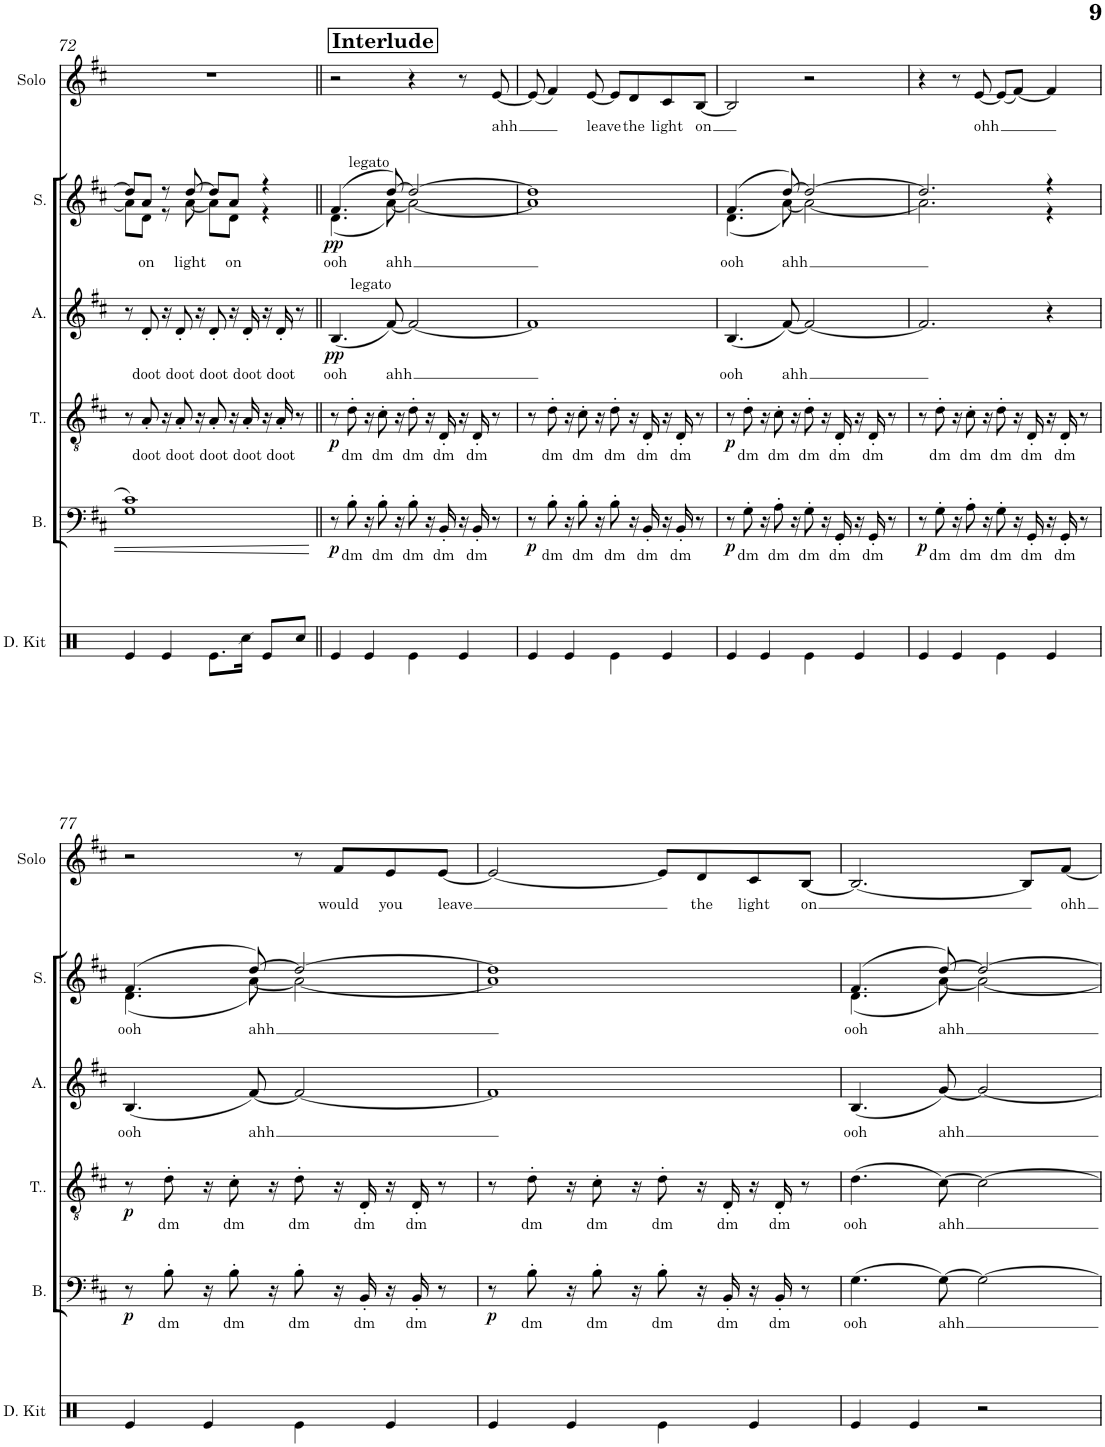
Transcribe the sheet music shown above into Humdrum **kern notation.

**kern	**kern	**text	**dynam	**kern	**text	**dynam	**kern	**text	**dynam	**kern	**text	**dynam	**kern	**text
*part6	*part5	*part5	*part5	*part4	*part4	*part4	*part3	*part3	*part3	*part2	*part2	*part2	*part1	*part1
*staff6	*staff5	*staff5	*staff5	*staff4	*staff4	*staff4	*staff3	*staff3	*staff3	*staff2	*staff2	*staff2	*staff1	*staff1
*I"Drum Kit	*I"Bass	*	*	*I"Tenor	*	*	*I"Alto	*	*	*I"Soprano	*	*	*I"Solo	*
*I'D. Kit	*I'B.	*	*	*I'T..	*	*	*I'A.	*	*	*I'S.	*	*	*I'Solo	*
!!LO:PB:g=z
*clefX	*clefF4	*	*	*clefGv2	*	*	*clefG2	*	*	*clefG2	*	*	*clefG2	*
*k[]	*k[f#c#]	*	*	*k[f#c#]	*	*	*k[f#c#]	*	*	*k[f#c#]	*	*	*k[f#c#]	*
*M4/4	*M4/4	*	*	*M4/4	*	*	*M4/4	*	*	*M4/4	*	*	*M4/4	*
=72	=72	=72	=72	=72	=72	=72	=72	=72	=72	=72	=72	=72	=72	=72
*	*^	*	*	*	*	*	*	*	*	*^	*	*	*	*
4Re/	1c#	1G	.	.	8r	.	.	8r	.	.	8dd/L]	8a\L]	.	.	1r	.
!	!	!	!	!	!	!LO:LY:b	!	!	!LO:LY:b	!	!	!	!LO:LY:b	!	!	!
.	.	.	.	.	8A'/	doot	.	8d'/	doot	.	8a/J	8d\J	on	.	.	.
4Re/	.	.	.	.	16r	.	.	16r	.	.	8r	8r	.	.	.	.
!	!	!	!	!	!	!LO:LY:b	!	!	!LO:LY:b	!	!	!	!	!	!	!
.	.	.	.	.	8A'/	doot	.	8d'/	doot	.	.	.	.	.	.	.
!	!	!	!	!	!	!	!	!	!	!	!	!	!LO:LY:b	!	!	!
.	.	.	.	.	.	.	.	.	.	.	[8dd/	[8a\	light	.	.	.
.	.	.	.	.	16r	.	.	16r	.	.	.	.	.	.	.	.
!	!	!	!	!	!	!LO:LY:b	!	!	!LO:LY:b	!	!	!	!	!	!	!
8.Re\L	.	.	.	.	8A'/	doot	.	8d'/	doot	.	8dd/L]	8a\L]	.	.	.	.
!	!	!	!	!	!	!	!	!	!	!	!	!	!LO:LY:b	!	!	!
.	.	.	.	.	16r	.	.	16r	.	.	8a/J	8d\J	on	.	.	.
!	!	!	!	!	!	!LO:LY:b	!	!	!LO:LY:b	!	!	!	!	!	!	!
16Rcc\Jk	.	.	.	.	16A'/	doot	.	16d'/	doot	.	.	.	.	.	.	.
8Re/L	.	.	.	.	16r	.	.	16r	.	.	4r	4r	.	.	.	.
!	!	!	!	!	!	!LO:LY:b	!	!	!LO:LY:b	!	!	!	!	!	!	!
.	.	.	.	.	16A'/	doot	.	16d'/	doot	.	.	.	.	.	.	.
8Rcc/J	.	.	.	.	8r	.	.	8r	.	.	.	.	.	.	.	.
*	*v	*v	*	*	*	*	*	*	*	*	*	*	*	*	*	*
!!LO:REH:place=s1:a:B:cj:fs=14:t=Interlude
=73||	=73||	=73||	=73||	=73||	=73||	=73||	=73||	=73||	=73||	=73||	=73||	=73||	=73||	=73||	=73||
!	!	!	!	!	!	!	!	!	!	!LO:TX:a:t=legato	!	!	!	!	!
!	!	!	!	!	!	!	!LO:TX:a:t=legato	!	!	!	!	!	!	!	!
!	!	!	!LO:DY:b	!	!	!LO:DY:b	!	!LO:LY:b	!LO:DY:b	!	!	!LO:LY:b	!LO:DY:b	!	!
4Re/	8r	.	p	8r	.	p	(4.B/	ooh	pp	(4.f#/	(4.d\	ooh	pp	2r	.
!	!	!LO:LY:b	!	!	!LO:LY:b	!	!	!	!	!	!	!	!	!	!
.	8B'\	dm	.	8d'\	dm	.	.	.	.	.	.	.	.	.	.
4Re/	16r	.	.	16r	.	.	.	.	.	.	.	.	.	.	.
!	!	!LO:LY:b	!	!	!LO:LY:b	!	!	!	!	!	!	!	!	!	!
.	8B'\	dm	.	8c#'\	dm	.	.	.	.	.	.	.	.	.	.
!	!	!	!	!	!	!	!	!LO:LY:b	!	!	!	!LO:LY:b	!	!	!
.	.	.	.	.	.	.	[8f#/)	ahh	.	[8dd/)	[8a\)	ahh	.	.	.
.	16r	.	.	16r	.	.	.	.	.	.	.	.	.	.	.
!	!	!LO:LY:b	!	!	!LO:LY:b	!	!	!	!	!	!	!	!	!	!
4Re\	8B'\	dm	.	8d'\	dm	.	2f#/_	.	.	2dd/_	2a\_	.	.	4r	.
.	16r	.	.	16r	.	.	.	.	.	.	.	.	.	.	.
!	!	!LO:LY:b	!	!	!LO:LY:b	!	!	!	!	!	!	!	!	!	!
.	16BB'/	dm	.	16D'/	dm	.	.	.	.	.	.	.	.	.	.
4Re/	16r	.	.	16r	.	.	.	.	.	.	.	.	.	8r	.
!	!	!LO:LY:b	!	!	!LO:LY:b	!	!	!	!	!	!	!	!	!	!
.	16BB'/	dm	.	16D'/	dm	.	.	.	.	.	.	.	.	.	.
!	!	!	!	!	!	!	!	!	!	!	!	!	!	!	!LO:LY:b
.	8r	.	.	8r	.	.	.	.	.	.	.	.	.	[8e/	ahh
=74	=74	=74	=74	=74	=74	=74	=74	=74	=74	=74	=74	=74	=74	=74	=74
!	!	!	!LO:DY:b	!	!	!	!	!	!	!	!	!	!	!	!
4Re/	8r	.	p	8r	.	.	1f#]	.	.	1dd]	1a]	.	.	(8e/]	.
!	!	!LO:LY:b	!	!	!LO:LY:b	!	!	!	!	!	!	!	!	!	!
.	8B'\	dm	.	8d'\	dm	.	.	.	.	.	.	.	.	4f#/)	.
4Re/	16r	.	.	16r	.	.	.	.	.	.	.	.	.	.	.
!	!	!LO:LY:b	!	!	!LO:LY:b	!	!	!	!	!	!	!	!	!	!
.	8B'\	dm	.	8c#'\	dm	.	.	.	.	.	.	.	.	.	.
!	!	!	!	!	!	!	!	!	!	!	!	!	!	!	!LO:LY:b
.	.	.	.	.	.	.	.	.	.	.	.	.	.	[8e/	leave
.	16r	.	.	16r	.	.	.	.	.	.	.	.	.	.	.
!	!	!LO:LY:b	!	!	!LO:LY:b	!	!	!	!	!	!	!	!	!	!
4Re\	8B'\	dm	.	8d'\	dm	.	.	.	.	.	.	.	.	8e/L]	.
!	!	!	!	!	!	!	!	!	!	!	!	!	!	!	!LO:LY:b
.	16r	.	.	16r	.	.	.	.	.	.	.	.	.	8d/	the
!	!	!LO:LY:b	!	!	!LO:LY:b	!	!	!	!	!	!	!	!	!	!
.	16BB'/	dm	.	16D'/	dm	.	.	.	.	.	.	.	.	.	.
!	!	!	!	!	!	!	!	!	!	!	!	!	!	!	!LO:LY:b
4Re/	16r	.	.	16r	.	.	.	.	.	.	.	.	.	8c#/	light
!	!	!LO:LY:b	!	!	!LO:LY:b	!	!	!	!	!	!	!	!	!	!
.	16BB'/	dm	.	16D'/	dm	.	.	.	.	.	.	.	.	.	.
!	!	!	!	!	!	!	!	!	!	!	!	!	!	!	!LO:LY:b
.	8r	.	.	8r	.	.	.	.	.	.	.	.	.	[8B/J	on
=75	=75	=75	=75	=75	=75	=75	=75	=75	=75	=75	=75	=75	=75	=75	=75
!	!	!	!LO:DY:b	!	!	!LO:DY:b	!	!LO:LY:b	!	!	!	!LO:LY:b	!	!	!
4Re/	8r	.	p	8r	.	p	(4.B/	ooh	.	(4.f#/	(4.d\	ooh	.	2B/]	.
!	!	!LO:LY:b	!	!	!LO:LY:b	!	!	!	!	!	!	!	!	!	!
.	8G'\	dm	.	8d'\	dm	.	.	.	.	.	.	.	.	.	.
4Re/	16r	.	.	16r	.	.	.	.	.	.	.	.	.	.	.
!	!	!LO:LY:b	!	!	!LO:LY:b	!	!	!	!	!	!	!	!	!	!
.	8A'\	dm	.	8c#'\	dm	.	.	.	.	.	.	.	.	.	.
!	!	!	!	!	!	!	!	!LO:LY:b	!	!	!	!LO:LY:b	!	!	!
.	.	.	.	.	.	.	[8f#/)	ahh	.	[8dd/)	[8a\)	ahh	.	.	.
.	16r	.	.	16r	.	.	.	.	.	.	.	.	.	.	.
!	!	!LO:LY:b	!	!	!LO:LY:b	!	!	!	!	!	!	!	!	!	!
4Re\	8G'\	dm	.	8d'\	dm	.	2f#/_	.	.	2dd/_	2a\_	.	.	2r	.
.	16r	.	.	16r	.	.	.	.	.	.	.	.	.	.	.
!	!	!LO:LY:b	!	!	!LO:LY:b	!	!	!	!	!	!	!	!	!	!
.	16GG'/	dm	.	16D'/	dm	.	.	.	.	.	.	.	.	.	.
4Re/	16r	.	.	16r	.	.	.	.	.	.	.	.	.	.	.
!	!	!LO:LY:b	!	!	!LO:LY:b	!	!	!	!	!	!	!	!	!	!
.	16GG'/	dm	.	16D'/	dm	.	.	.	.	.	.	.	.	.	.
.	8r	.	.	8r	.	.	.	.	.	.	.	.	.	.	.
=76	=76	=76	=76	=76	=76	=76	=76	=76	=76	=76	=76	=76	=76	=76	=76
!	!	!	!LO:DY:b	!	!	!	!	!	!	!	!	!	!	!	!
4Re/	8r	.	p	8r	.	.	2.f#/]	.	.	2.dd/]	2.a\]	.	.	4r	.
!	!	!LO:LY:b	!	!	!LO:LY:b	!	!	!	!	!	!	!	!	!	!
.	8G'\	dm	.	8d'\	dm	.	.	.	.	.	.	.	.	.	.
4Re/	16r	.	.	16r	.	.	.	.	.	.	.	.	.	8r	.
!	!	!LO:LY:b	!	!	!LO:LY:b	!	!	!	!	!	!	!	!	!	!
.	8A'\	dm	.	8c#'\	dm	.	.	.	.	.	.	.	.	.	.
!	!	!	!	!	!	!	!	!	!	!	!	!	!	!	!LO:LY:b
.	.	.	.	.	.	.	.	.	.	.	.	.	.	[8e/	ohh
.	16r	.	.	16r	.	.	.	.	.	.	.	.	.	.	.
!	!	!LO:LY:b	!	!	!LO:LY:b	!	!	!	!	!	!	!	!	!	!
4Re\	8G'\	dm	.	8d'\	dm	.	.	.	.	.	.	.	.	(8e/L]	.
.	16r	.	.	16r	.	.	.	.	.	.	.	.	.	[8f#/J)	.
!	!	!LO:LY:b	!	!	!LO:LY:b	!	!	!	!	!	!	!	!	!	!
.	16GG'/	dm	.	16D'/	dm	.	.	.	.	.	.	.	.	.	.
4Re/	16r	.	.	16r	.	.	4r	.	.	4r	4r	.	.	4f#/]	.
!	!	!LO:LY:b	!	!	!LO:LY:b	!	!	!	!	!	!	!	!	!	!
.	16GG'/	dm	.	16D'/	dm	.	.	.	.	.	.	.	.	.	.
.	8r	.	.	8r	.	.	.	.	.	.	.	.	.	.	.
!!LO:LB:g=z
=77	=77	=77	=77	=77	=77	=77	=77	=77	=77	=77	=77	=77	=77	=77	=77
!	!	!	!LO:DY:b	!	!	!LO:DY:b	!	!LO:LY:b	!	!	!	!LO:LY:b	!	!	!
4Re/	8r	.	p	8r	.	p	(4.B/	ooh	.	(4.f#/	(4.d\	ooh	.	2r	.
!	!	!LO:LY:b	!	!	!LO:LY:b	!	!	!	!	!	!	!	!	!	!
.	8B'\	dm	.	8d'\	dm	.	.	.	.	.	.	.	.	.	.
4Re/	16r	.	.	16r	.	.	.	.	.	.	.	.	.	.	.
!	!	!LO:LY:b	!	!	!LO:LY:b	!	!	!	!	!	!	!	!	!	!
.	8B'\	dm	.	8c#'\	dm	.	.	.	.	.	.	.	.	.	.
!	!	!	!	!	!	!	!	!LO:LY:b	!	!	!	!LO:LY:b	!	!	!
.	.	.	.	.	.	.	[8f#/)	ahh	.	[8dd/)	[8a\)	ahh	.	.	.
.	16r	.	.	16r	.	.	.	.	.	.	.	.	.	.	.
!	!	!LO:LY:b	!	!	!LO:LY:b	!	!	!	!	!	!	!	!	!	!
4Re\	8B'\	dm	.	8d'\	dm	.	2f#/_	.	.	2dd/_	2a\_	.	.	8r	.
!	!	!	!	!	!	!	!	!	!	!	!	!	!	!	!LO:LY:b
.	16r	.	.	16r	.	.	.	.	.	.	.	.	.	8f#/L	would
!	!	!LO:LY:b	!	!	!LO:LY:b	!	!	!	!	!	!	!	!	!	!
.	16BB'/	dm	.	16D'/	dm	.	.	.	.	.	.	.	.	.	.
!	!	!	!	!	!	!	!	!	!	!	!	!	!	!	!LO:LY:b
4Re/	16r	.	.	16r	.	.	.	.	.	.	.	.	.	8e/	you
!	!	!LO:LY:b	!	!	!LO:LY:b	!	!	!	!	!	!	!	!	!	!
.	16BB'/	dm	.	16D'/	dm	.	.	.	.	.	.	.	.	.	.
!	!	!	!	!	!	!	!	!	!	!	!	!	!	!	!LO:LY:b
.	8r	.	.	8r	.	.	.	.	.	.	.	.	.	[8e/J	leave
=78	=78	=78	=78	=78	=78	=78	=78	=78	=78	=78	=78	=78	=78	=78	=78
!	!	!	!LO:DY:b	!	!	!	!	!	!	!	!	!	!	!	!
4Re/	8r	.	p	8r	.	.	1f#]	.	.	1dd]	1a]	.	.	2e/_	.
!	!	!LO:LY:b	!	!	!LO:LY:b	!	!	!	!	!	!	!	!	!	!
.	8B'\	dm	.	8d'\	dm	.	.	.	.	.	.	.	.	.	.
4Re/	16r	.	.	16r	.	.	.	.	.	.	.	.	.	.	.
!	!	!LO:LY:b	!	!	!LO:LY:b	!	!	!	!	!	!	!	!	!	!
.	8B'\	dm	.	8c#'\	dm	.	.	.	.	.	.	.	.	.	.
.	16r	.	.	16r	.	.	.	.	.	.	.	.	.	.	.
!	!	!LO:LY:b	!	!	!LO:LY:b	!	!	!	!	!	!	!	!	!	!
4Re\	8B'\	dm	.	8d'\	dm	.	.	.	.	.	.	.	.	8e/L]	.
!	!	!	!	!	!	!	!	!	!	!	!	!	!	!	!LO:LY:b
.	16r	.	.	16r	.	.	.	.	.	.	.	.	.	8d/	the
!	!	!LO:LY:b	!	!	!LO:LY:b	!	!	!	!	!	!	!	!	!	!
.	16BB'/	dm	.	16D'/	dm	.	.	.	.	.	.	.	.	.	.
!	!	!	!	!	!	!	!	!	!	!	!	!	!	!	!LO:LY:b
4Re/	16r	.	.	16r	.	.	.	.	.	.	.	.	.	8c#/	light
!	!	!LO:LY:b	!	!	!LO:LY:b	!	!	!	!	!	!	!	!	!	!
.	16BB'/	dm	.	16D'/	dm	.	.	.	.	.	.	.	.	.	.
!	!	!	!	!	!	!	!	!	!	!	!	!	!	!	!LO:LY:b
.	8r	.	.	8r	.	.	.	.	.	.	.	.	.	[8B/J	on
=79	=79	=79	=79	=79	=79	=79	=79	=79	=79	=79	=79	=79	=79	=79	=79
!	!	!LO:LY:b	!	!	!LO:LY:b	!	!	!LO:LY:b	!	!	!	!LO:LY:b	!	!	!
4Re/	(4.G\	ooh	.	(4.d\	ooh	.	(4.B/	ooh	.	(4.f#/	(4.d\	ooh	.	2.B/_	.
4Re/	.	.	.	.	.	.	.	.	.	.	.	.	.	.	.
!	!	!LO:LY:b	!	!	!LO:LY:b	!	!	!LO:LY:b	!	!	!	!LO:LY:b	!	!	!
.	[8G\)	ahh	.	[8c#\)	ahh	.	[8g/)	ahh	.	[8dd/)	[8a\)	ahh	.	.	.
2r	2G\_	.	.	2c#\_	.	.	2g/_	.	.	2dd/_	2a\_	.	.	.	.
.	.	.	.	.	.	.	.	.	.	.	.	.	.	8B/L]	.
!	!	!	!	!	!	!	!	!	!	!	!	!	!	!	!LO:LY:b
.	.	.	.	.	.	.	.	.	.	.	.	.	.	[8f#/J	ohh
*	*	*	*	*	*	*	*	*	*	*v	*v	*	*	*	*
=	=	=	=	=	=	=	=	=	=	=	=	=	=	=
*-	*-	*-	*-	*-	*-	*-	*-	*-	*-	*-	*-	*-	*-	*-
